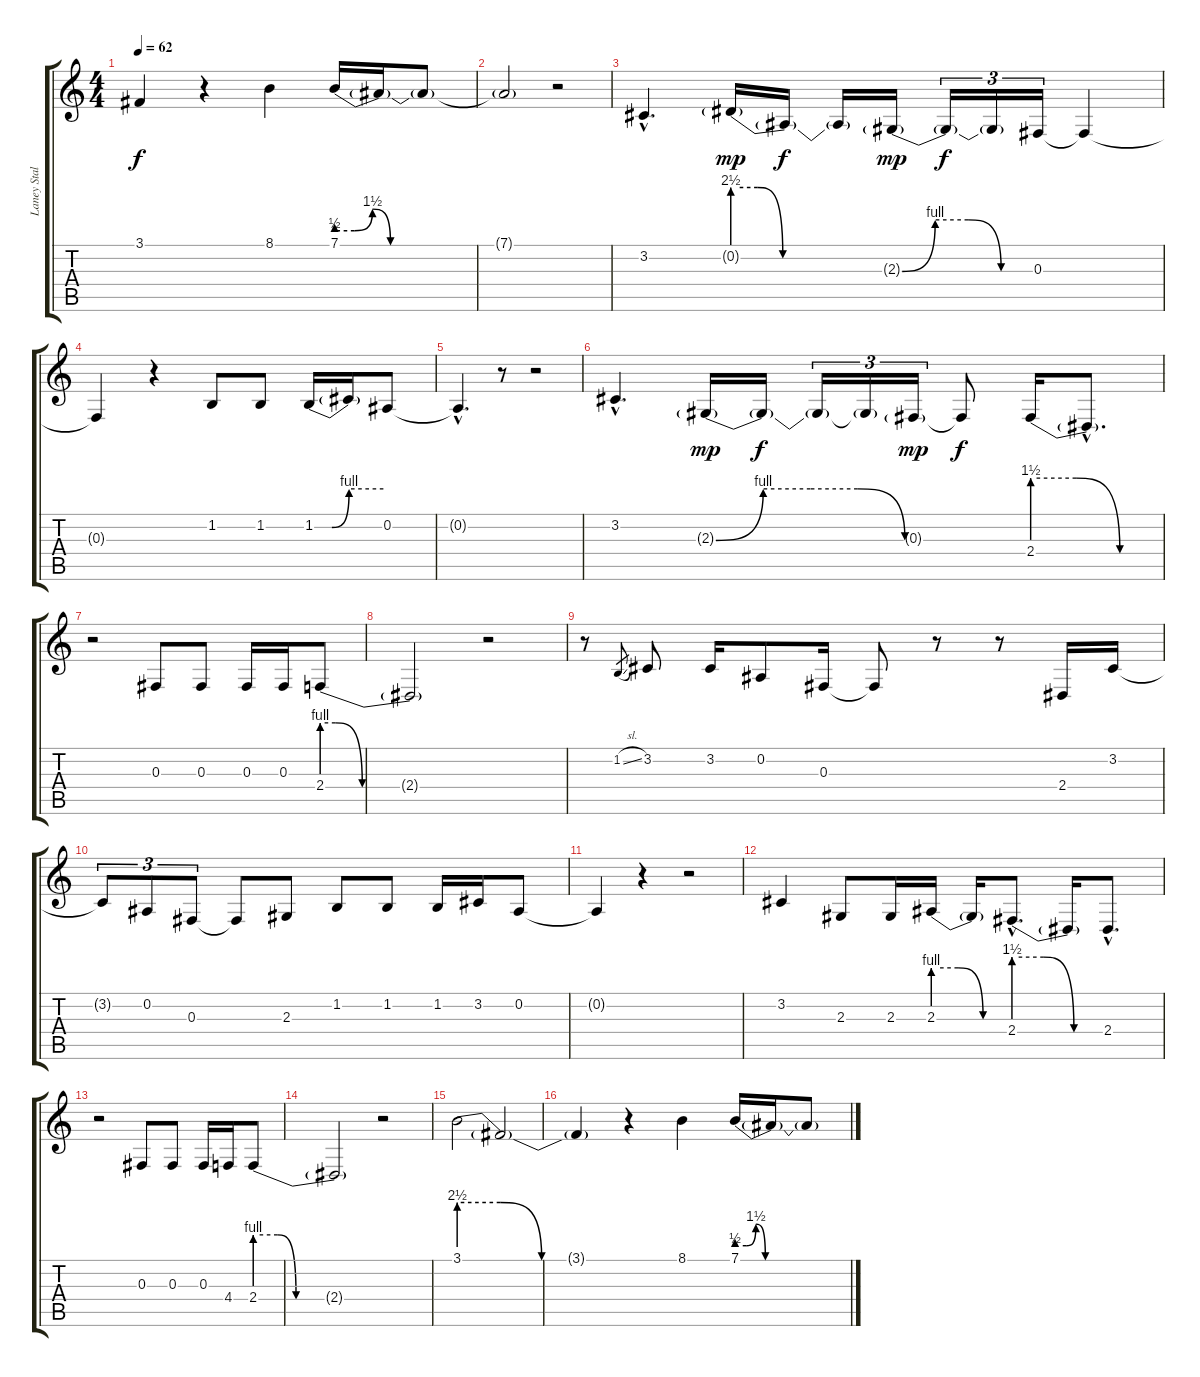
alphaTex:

\track ("Laney Staley - Vocals" "Laney Stal") {instrument lead2sawtooth}
\staff {score tabs}
\tuning (Eb4 Bb3 Gb3 Db3 Ab2 Eb2) {hide}
\ts (4 4)
\tempo 62
\clef g2
\ks c
3.1{t}.4{dy f} r.4 8.1.4 7.1{be (custom 0 2 5 2 10 6 15 0 20 0 60 0)}.16 7.1{t}.16 7.1{t}.8 |
7.1{t}.2 r.2 |
3.2{hac}.4{d volume 13} 0.2{be (custom 0 10 10 10 20 0 40 0 60 0) g}.16{dy mp} 0.2{t}.16{dy f} 0.2{t}.16 2.3{be (custom 0 0 15 4 30 4 45 0 60 0) g}.16{dy mp} 2.3{t}.16{tu (3 2) dy f} 2.3{t}.16{tu (3 2)} 0.3.16{tu (3 2)} 0.3{t}.4 |
0.3{t}.4 r.4 1.2.8 1.2.8 1.2{be (custom 0 0 15 0 30 4 60 4)}.16 1.2{t}.16 0.2.8 |
0.2{hac t}.4{d} r.8 r.2 |
3.2{hac}.4{d} 2.3{be (custom 0 0 15 4 30 4 45 4 60 0) g}.16{dy mp} 2.3{t}.16{dy f} 2.3{t}.16{tu (3 2)} 2.3{t}.16{tu (3 2)} 0.3{g}.16{tu (3 2) dy mp} 0.3{t}.8{dy f} 2.4{be (custom 0 6 20 6 40 0 60 0)}.16 2.4{hac t}.8{d} |
r.2 0.3.8 0.3.8 0.3.16 0.3.16 2.4{be (custom 0 4 5 4 15 0 20 0 40 0 60 0)}.8 |
2.4{t}.2 r.2 |
r.8 1.2{sl}.8{gr} 3.2.8 3.2.16 0.2.8 0.3.16 0.3{t}.8 r.8 r.8 2.4.16 3.2.16 |
3.2{t}.8{tu (3 2)} 0.2.8{tu (3 2)} 0.3.8{tu (3 2)} 0.3{t}.8 2.3.8 1.2.8 1.2.8 1.2.16 3.2.16 0.2.8 |
0.2{t}.4 r.4 r.2 |
3.2.4 2.3.8 2.3.16 2.3{be (custom 0 4 20 4 40 0 60 0)}.16 2.3{t}.16 2.4{be (custom 0 6 20 6 40 0 60 0) hac}.8{d} 2.4{t}.16 2.4{hac}.8{d} |
r.2 0.3.8 0.3.8 0.3.16 4.4.16 2.4{be (custom 0 4 11 4 20 0 40 0 60 0)}.8 |
2.4{t}.2 r.2 |
3.1{be (custom 0 10 15 10 30 0 40 0 60 0)}.2{volume 9} 3.1{t}.2 |
3.1{t}.4 r.4 8.1.4 7.1{be (custom 0 2 5 2 10 6 15 0 20 0 60 0)}.16 7.1{t}.16 7.1{t}.8
